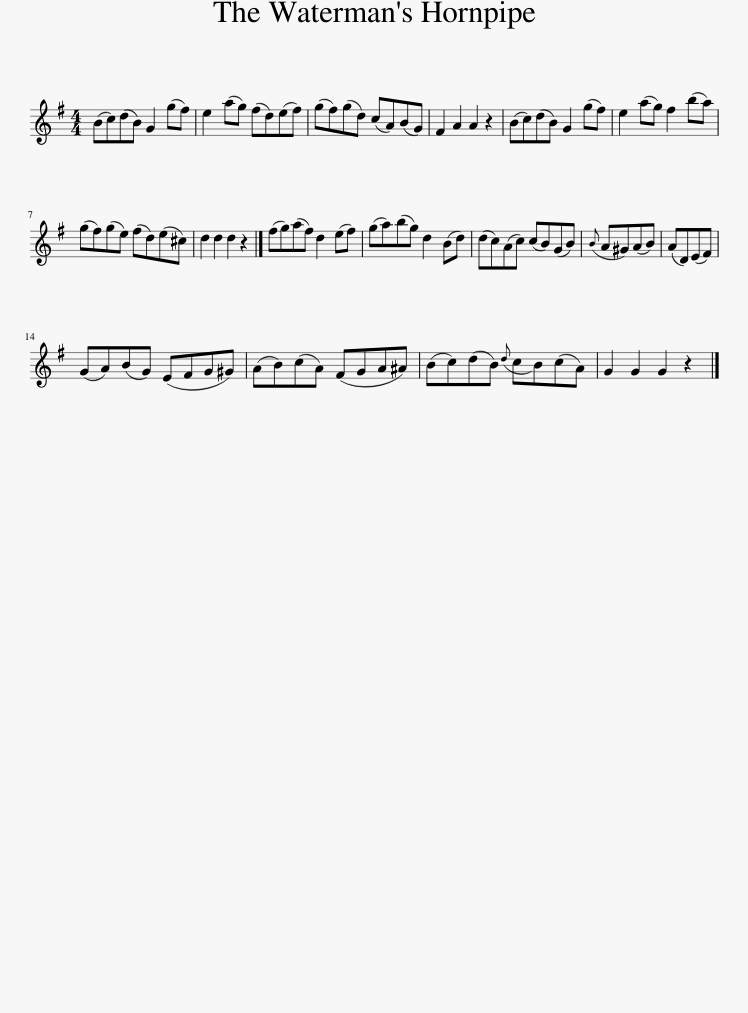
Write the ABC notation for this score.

X:1
L:1/8
M:4/4
I:linebreak $
K:G
V:1 treble
V:1
 (Bc)(dB) G2 (gf) | e2 (ag) (fd)(ef) | (gf)(gd) (cA)(BG) | F2 A2 A2 z2 | (Bc)(dB) G2 (gf) | %5
 e2 (ag) f2 (ba) |$ (gf)(ge) (fd)(e^c) | d2 d2 d2 z2 |] (fg)(af) d2 (ef) | (ga)(bg) d2 (Bd) | %10
 (dc)(Ac) (cB)(GB) |({B} A^G)(AB) | (AD)(EF) |$ (GA)(BG) (EFG^G) | (AB)(cA) (FGA^A) | %15
 (Bc)(dB)({d} cB)(cA) | G2 G2 G2 z2 |] %17
